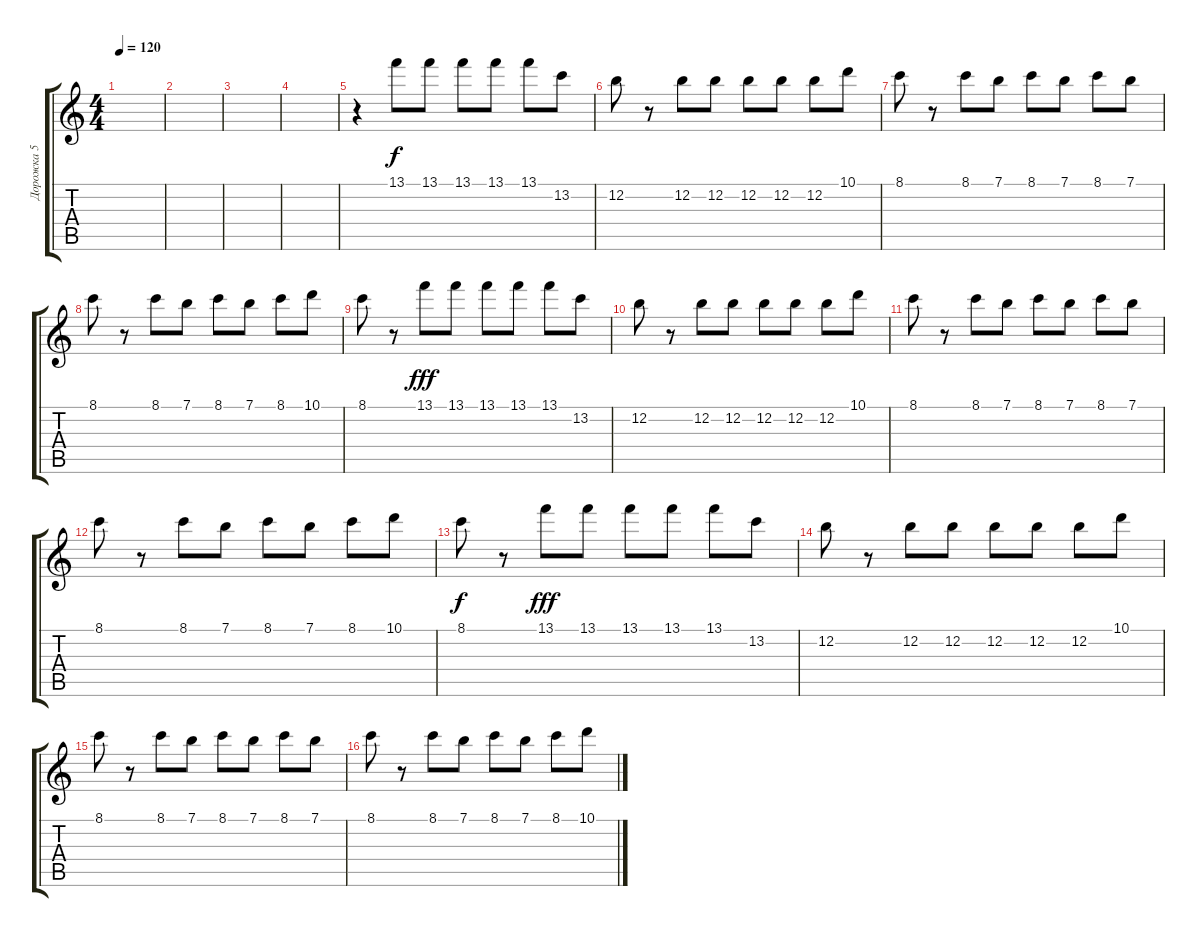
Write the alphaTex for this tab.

\track ("Дорожка 5" "Дорожка 5") {instrument acousticguitarsteel}
\staff {score tabs}
\tuning (E4 B3 G3 D3 A2 E2) {hide}
\ts (4 4)
\tempo 120
\clef g2
\ks c
|
|
|
|
r.4 13.1.8 13.1.8 13.1.8 13.1.8 13.1.8 13.2.8 |
12.2.8 r.8 12.2.8 12.2.8 12.2.8 12.2.8 12.2.8 10.1.8 |
8.1.8 r.8 8.1.8 7.1.8 8.1.8 7.1.8 8.1.8 7.1.8 |
8.1.8 r.8 8.1.8 7.1.8 8.1.8 7.1.8 8.1.8 10.1.8 |
8.1.8{dy f} r.8 13.1.8{dy fff} 13.1.8 13.1.8 13.1.8 13.1.8 13.2.8 |
12.2.8 r.8 12.2.8 12.2.8 12.2.8 12.2.8 12.2.8 10.1.8 |
8.1.8 r.8 8.1.8 7.1.8 8.1.8 7.1.8 8.1.8 7.1.8 |
8.1.8 r.8 8.1.8 7.1.8 8.1.8 7.1.8 8.1.8 10.1.8 |
8.1.8{dy f} r.8 13.1.8{dy fff} 13.1.8 13.1.8 13.1.8 13.1.8 13.2.8 |
12.2.8 r.8 12.2.8 12.2.8 12.2.8 12.2.8 12.2.8 10.1.8 |
8.1.8 r.8 8.1.8 7.1.8 8.1.8 7.1.8 8.1.8 7.1.8 |
8.1.8 r.8 8.1.8 7.1.8 8.1.8 7.1.8 8.1.8 10.1.8
